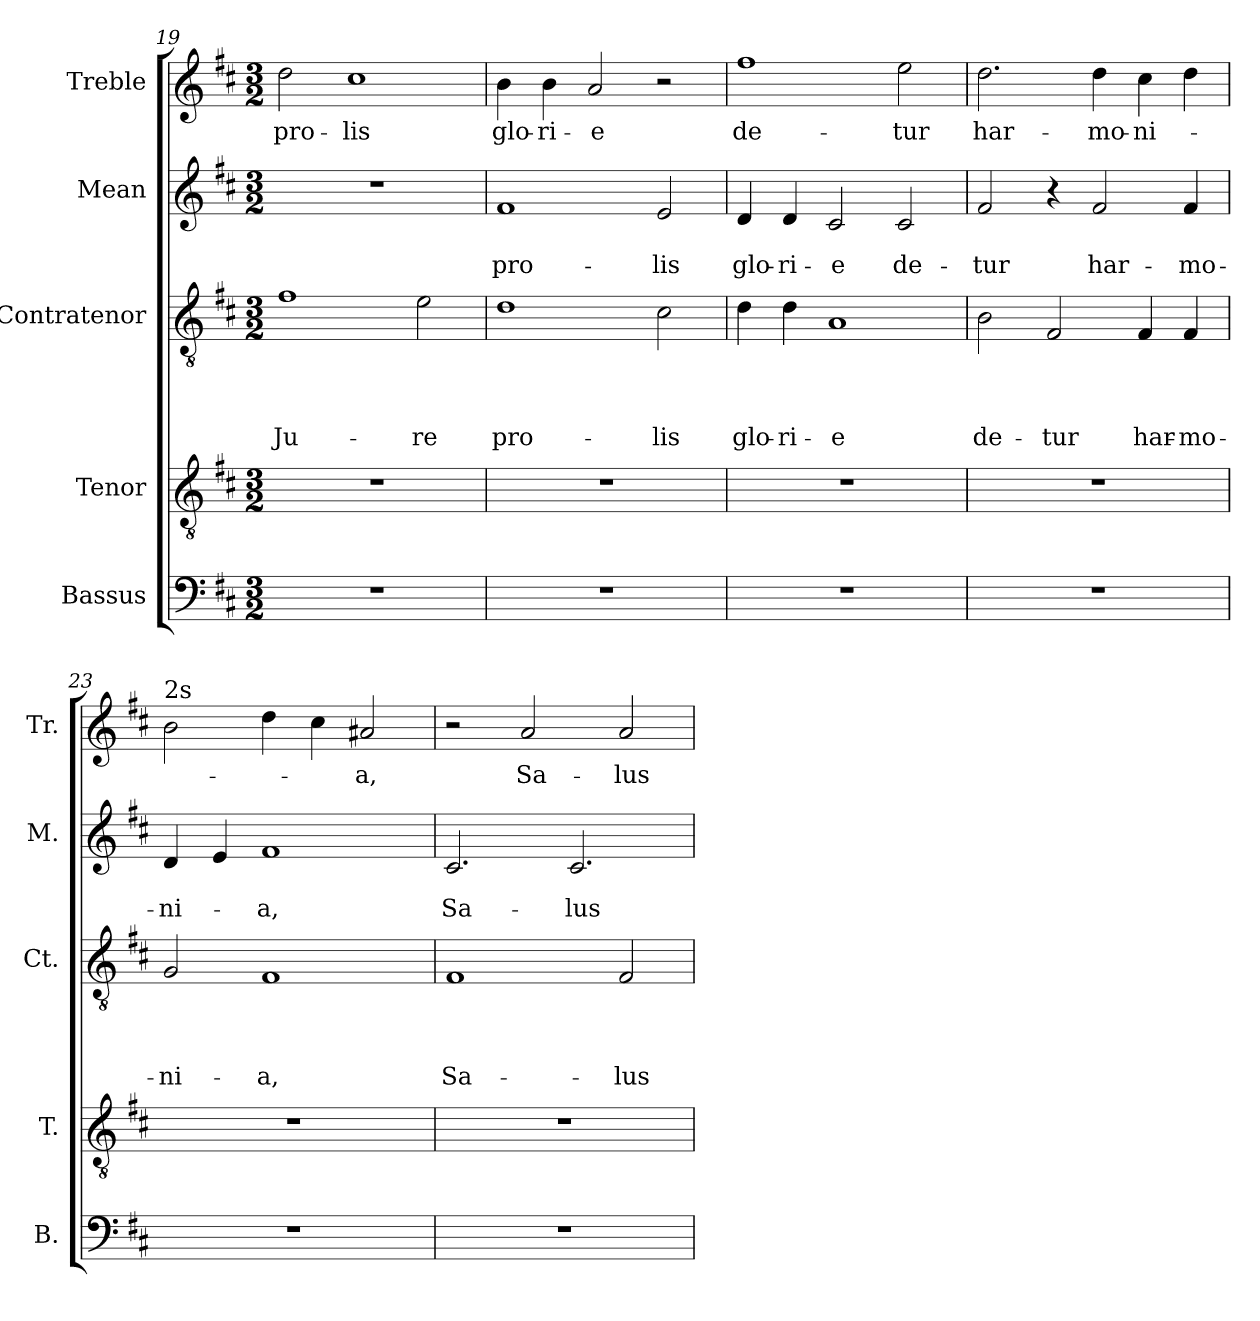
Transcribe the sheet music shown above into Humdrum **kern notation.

**kern	**kern	**kern	**text	**text	**text	**text	**kern	**text	**text	**kern	**text
*part5	*part4	*part3	*part3	*part3	*part3	*part3	*part2	*part2	*part2	*part1	*part1
*staff5	*staff4	*staff3	*staff3	*staff3	*staff3	*staff3	*staff2	*staff2	*staff2	*staff1	*staff1
*I"Bassus	*I"Tenor	*I"Contratenor	*	*	*	*	*I"Mean	*	*	*I"Treble	*
*I'B.	*I'T.	*I'Ct.	*	*	*	*	*I'M.	*	*	*I'Tr.	*
*clefF4	*clefGv2	*clefGv2	*	*	*	*	*clefG2	*	*	*clefG2	*
*k[f#c#]	*k[f#c#]	*k[f#c#]	*	*	*	*	*k[f#c#]	*	*	*k[f#c#]	*
*D:	*D:	*D:	*	*	*	*	*D:	*	*	*D:	*
*M3/2	*M3/2	*M3/2	*	*	*	*	*M3/2	*	*	*M3/2	*
=19	=19	=19	=19	=19	=19	=19	=19	=19	=19	=19	=19
!	!	!	!	!	!	!LO:LY:b	!LO:N:vis=1	!	!	!	!LO:LY:b
1.r	1.r	1f#	.	.	.	Ju-	1.r	.	.	2dd\	pro-
!	!	!	!	!	!	!	!	!	!	!	!LO:LY:b
.	.	.	.	.	.	.	.	.	.	1cc#	-lis
!	!	!	!	!	!	!LO:LY:b	!	!	!	!	!
.	.	2e\	.	.	.	-re	.	.	.	.	.
=20	=20	=20	=20	=20	=20	=20	=20	=20	=20	=20	=20
!	!	!	!	!	!	!LO:LY:b	!	!	!LO:LY:b	!	!LO:LY:b
1.r	1.r	1d	.	.	.	pro-	1f#	.	pro-	4b\	glo-
!	!	!	!	!	!	!	!	!	!	!	!LO:LY:b:rj
.	.	.	.	.	.	.	.	.	.	4b\	-ri-
!	!	!	!	!	!	!	!	!	!	!	!LO:LY:b
.	.	.	.	.	.	.	.	.	.	2a/	-e
!	!	!	!	!	!	!LO:LY:b	!	!	!LO:LY:b	!	!
.	.	2c#\	.	.	.	-lis	2e/	.	-lis	2r	.
=21	=21	=21	=21	=21	=21	=21	=21	=21	=21	=21	=21
!	!	!	!	!	!	!LO:LY:b	!	!	!LO:LY:b	!	!LO:LY:b
1.r	1.r	4d\	.	.	.	glo-	4d/	.	glo-	1ff#	de-
!	!	!	!	!	!	!LO:LY:b:rj	!	!	!LO:LY:b:rj	!	!
.	.	4d\	.	.	.	-ri-	4d/	.	-ri-	.	.
!	!	!	!	!	!	!LO:LY:b:rj	!	!	!LO:LY:b	!	!
.	.	1A	.	.	.	-e	2c#/	.	-e	.	.
!	!	!	!	!	!	!	!	!	!LO:LY:b	!	!LO:LY:b
.	.	.	.	.	.	.	2c#/	.	de-	2ee\	-tur
=22	=22	=22	=22	=22	=22	=22	=22	=22	=22	=22	=22
!	!	!	!	!	!	!LO:LY:b	!	!	!LO:LY:b	!	!LO:LY:b
1.r	1.r	2B\	.	.	.	de-	2f#/	.	-tur	2.dd\	har-
!	!	!	!	!	!	!LO:LY:b	!	!	!	!	!
.	.	2F#/	.	.	.	-tur	4r	.	.	.	.
!	!	!	!	!	!	!	!	!	!LO:LY:b	!	!LO:LY:b
.	.	.	.	.	.	.	2f#/	.	har-	4dd\	-mo-
!	!	!	!	!	!	!LO:LY:b	!	!	!	!	!LO:LY:b:rj
.	.	4F#/	.	.	.	har-	.	.	.	4cc#\	-ni-
!	!	!	!	!	!	!LO:LY:b	!	!	!LO:LY:b	!	!
.	.	4F#/	.	.	.	-mo-	4f#/	.	-mo-	4dd\	.
!!LO:LB:g=z
=23	=23	=23	=23	=23	=23	=23	=23	=23	=23	=23	=23
!	!	!	!	!	!	!	!	!	!	!LO:TX:a:t=2s	!
!	!	!	!	!	!	!LO:LY:b	!	!	!LO:LY:b	!	!
1.r	1.r	2G/	.	.	.	-ni-	4d/	.	-ni-	2b\	.
.	.	.	.	.	.	.	4e/	.	.	.	.
!	!	!	!	!	!	!LO:LY:b	!	!	!LO:LY:b	!	!
.	.	1F#	.	.	.	-a,	1f#	.	-a,	4dd\	.
.	.	.	.	.	.	.	.	.	.	4cc#\	.
!	!	!	!	!	!	!	!	!	!	!	!LO:LY:b
.	.	.	.	.	.	.	.	.	.	2a#X/	-a,
=24	=24	=24	=24	=24	=24	=24	=24	=24	=24	=24	=24
!	!	!	!	!	!	!LO:LY:b	!	!	!LO:LY:b	!	!
1.r	1.r	1F#	.	.	.	Sa-	2.c#/	.	Sa-	2r	.
!	!	!	!	!	!	!	!	!	!	!	!LO:LY:b
.	.	.	.	.	.	.	.	.	.	2a/	Sa-
!	!	!	!	!	!	!	!	!	!LO:LY:b	!	!
.	.	.	.	.	.	.	2.c#/	.	-lus	.	.
!	!	!	!	!	!	!LO:LY:b	!	!	!	!	!LO:LY:b
.	.	2F#/	.	.	.	-lus	.	.	.	2a/	-lus
=	=	=	=	=	=	=	=	=	=	=	=
*-	*-	*-	*-	*-	*-	*-	*-	*-	*-	*-	*-
